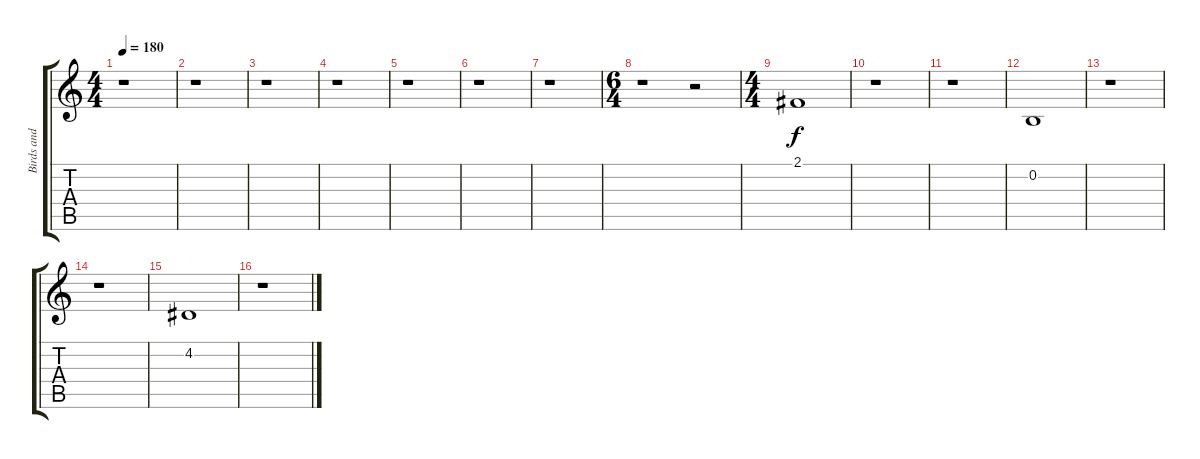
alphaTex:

\track ("Birds and Others" "Birds and ") {instrument birdtweet}
\staff {score tabs}
\tuning (E4 B3 G3 D3 A2 E2) {hide}
\ts (4 4)
\tempo 180
\clef g2
\ks c
r.1{dy f} |
r.1 |
r.1 |
r.1 |
r.1 |
r.1 |
r.1 |
\ts (6 4)
r.1 r.2 |
\ts (4 4)
2.1.1{balance 16 instrument tubularbells} |
r.1 |
r.1 |
0.2.1 |
r.1 |
r.1 |
4.2.1 |
r.1
